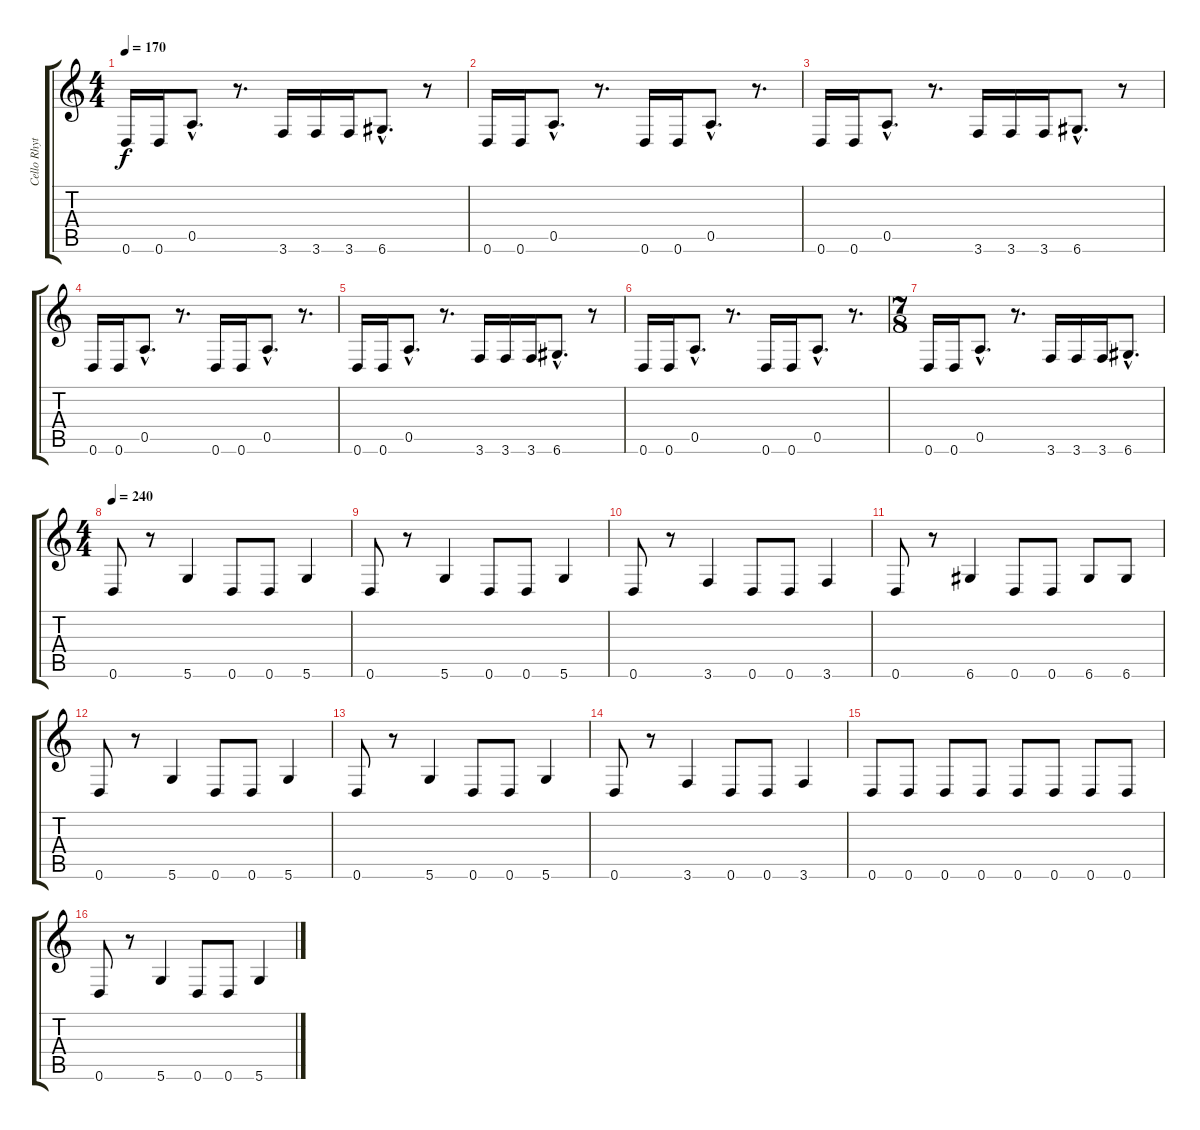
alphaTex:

\track ("Cello Rhythm" "Cello Rhyt") {instrument distortionguitar}
\staff {score tabs}
\tuning (E4 B3 G3 D3 A2 D2) {hide}
\ts (4 4)
\tempo 170
\clef g2
\ks c
0.6.16{dy f} 0.6.16 0.5{hac}.8{d} r.8{d} 3.6.16 3.6.16 3.6.16 6.6{hac}.8{d} r.8 |
0.6.16 0.6.16 0.5{hac}.8{d} r.8{d} 0.6.16 0.6.16 0.5{hac}.8{d} r.8{d} |
0.6.16 0.6.16 0.5{hac}.8{d} r.8{d} 3.6.16 3.6.16 3.6.16 6.6{hac}.8{d} r.8 |
0.6.16 0.6.16 0.5{hac}.8{d} r.8{d} 0.6.16 0.6.16 0.5{hac}.8{d} r.8{d} |
0.6.16 0.6.16 0.5{hac}.8{d} r.8{d} 3.6.16 3.6.16 3.6.16 6.6{hac}.8{d} r.8 |
0.6.16 0.6.16 0.5{hac}.8{d} r.8{d} 0.6.16 0.6.16 0.5{hac}.8{d} r.8{d} |
\ts (7 8)
0.6.16 0.6.16 0.5{hac}.8{d} r.8{d} 3.6.16 3.6.16 3.6.16 6.6{hac}.8{d} |
\ts (4 4)
\tempo 240
0.6.8 r.8 5.6.4 0.6.8 0.6.8 5.6.4 |
0.6.8 r.8 5.6.4 0.6.8 0.6.8 5.6.4 |
0.6.8 r.8 3.6.4 0.6.8 0.6.8 3.6.4 |
0.6.8 r.8 6.6.4 0.6.8 0.6.8 6.6.8 6.6.8 |
0.6.8 r.8 5.6.4 0.6.8 0.6.8 5.6.4 |
0.6.8 r.8 5.6.4 0.6.8 0.6.8 5.6.4 |
0.6.8 r.8 3.6.4 0.6.8 0.6.8 3.6.4 |
0.6.8 0.6.8 0.6.8 0.6.8 0.6.8 0.6.8 0.6.8 0.6.8 |
0.6.8 r.8 5.6.4 0.6.8 0.6.8 5.6.4
